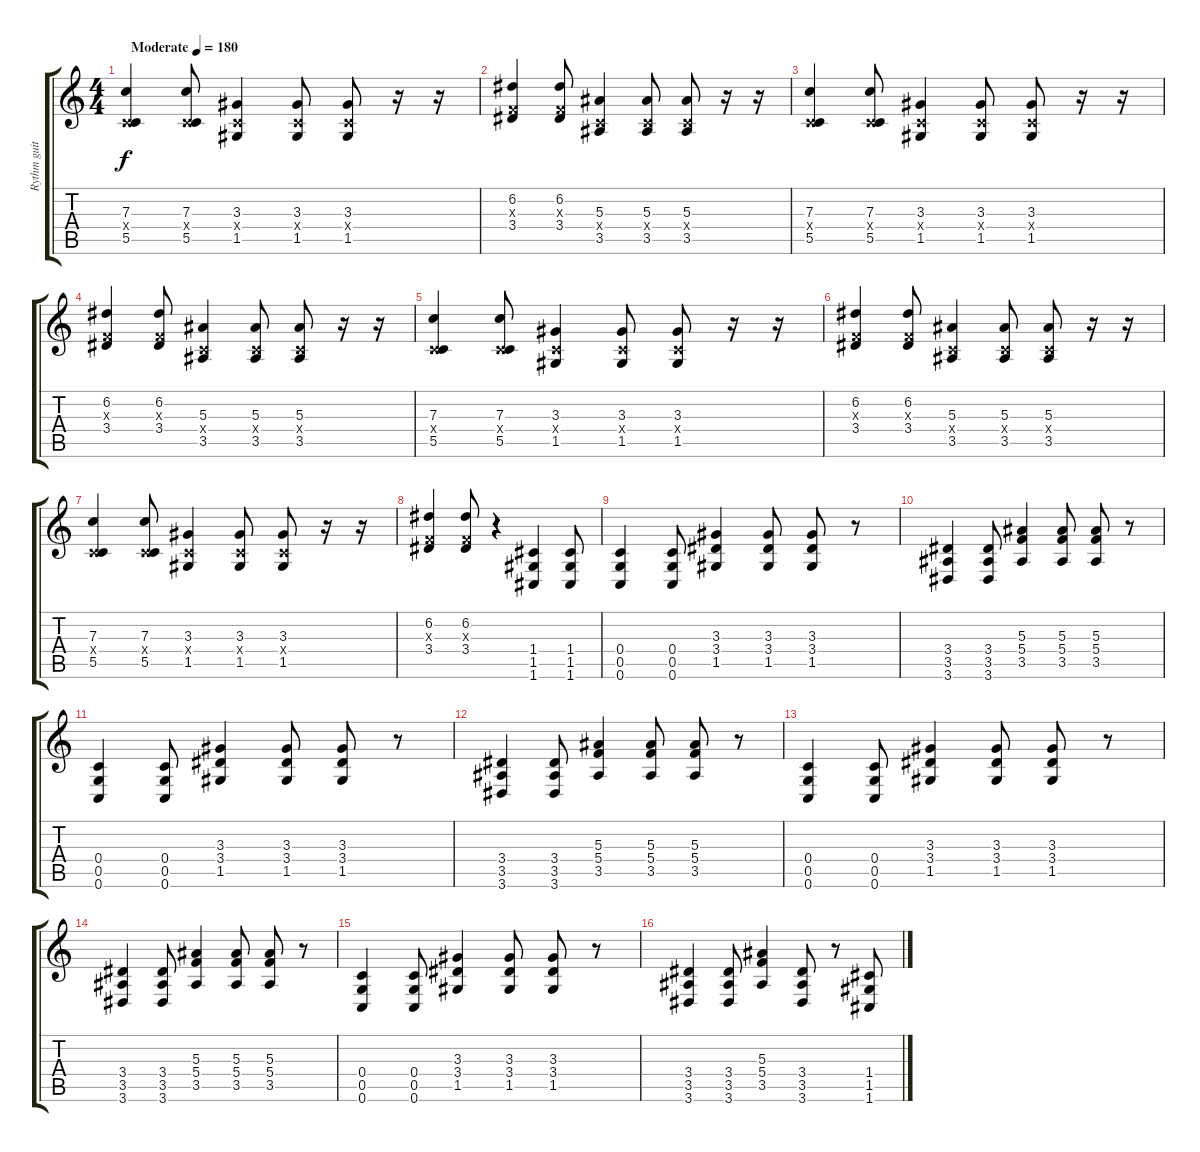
\track ("Rythm guitar" "Rythm guit") {instrument distortionguitar}
\staff {score tabs}
\tuning (D4 A3 F3 C3 G2 C2) {hide}
\ts (4 4)
\tempo (180 "Moderate")
\clef g2
\ks c
(7.3 0.4{x} 5.5).4{dy f instrument distortionguitar} (7.3 0.4{x} 5.5).8 (3.3 0.4{x} 1.5).4 (3.3 0.4{x} 1.5).8 (3.3 0.4{x} 1.5).8 r.16 r.16 |
(6.2 0.3{x} 3.4).4 (6.2 0.3{x} 3.4).8 (5.3 0.4{x} 3.5).4 (5.3 0.4{x} 3.5).8 (5.3 0.4{x} 3.5).8 r.16 r.16 |
(7.3 0.4{x} 5.5).4 (7.3 0.4{x} 5.5).8 (3.3 0.4{x} 1.5).4 (3.3 0.4{x} 1.5).8 (3.3 0.4{x} 1.5).8 r.16 r.16 |
(6.2 0.3{x} 3.4).4 (6.2 0.3{x} 3.4).8 (5.3 0.4{x} 3.5).4 (5.3 0.4{x} 3.5).8 (5.3 0.4{x} 3.5).8 r.16 r.16 |
(7.3 0.4{x} 5.5).4 (7.3 0.4{x} 5.5).8 (3.3 0.4{x} 1.5).4 (3.3 0.4{x} 1.5).8 (3.3 0.4{x} 1.5).8 r.16 r.16 |
(6.2 0.3{x} 3.4).4 (6.2 0.3{x} 3.4).8 (5.3 0.4{x} 3.5).4 (5.3 0.4{x} 3.5).8 (5.3 0.4{x} 3.5).8 r.16 r.16 |
(7.3 0.4{x} 5.5).4 (7.3 0.4{x} 5.5).8 (3.3 0.4{x} 1.5).4 (3.3 0.4{x} 1.5).8 (3.3 0.4{x} 1.5).8 r.16 r.16 |
(6.2 0.3{x} 3.4).4 (6.2 0.3{x} 3.4).8 r.4 (1.4 1.5 1.6).4 (1.4 1.5 1.6).8 |
(0.4 0.5 0.6).4 (0.4 0.5 0.6).8 (3.3 3.4 1.5).4 (3.3 3.4 1.5).8 (3.3 3.4 1.5).8 r.8 |
(3.4 3.5 3.6).4 (3.4 3.5 3.6).8 (5.3 5.4 3.5).4 (5.3 5.4 3.5).8 (5.3 5.4 3.5).8 r.8 |
(0.4 0.5 0.6).4 (0.4 0.5 0.6).8 (3.3 3.4 1.5).4 (3.3 3.4 1.5).8 (3.3 3.4 1.5).8 r.8 |
(3.4 3.5 3.6).4 (3.4 3.5 3.6).8 (5.3 5.4 3.5).4 (5.3 5.4 3.5).8 (5.3 5.4 3.5).8 r.8 |
(0.4 0.5 0.6).4 (0.4 0.5 0.6).8 (3.3 3.4 1.5).4 (3.3 3.4 1.5).8 (3.3 3.4 1.5).8 r.8 |
(3.4 3.5 3.6).4 (3.4 3.5 3.6).8 (5.3 5.4 3.5).4 (5.3 5.4 3.5).8 (5.3 5.4 3.5).8 r.8 |
(0.4 0.5 0.6).4 (0.4 0.5 0.6).8 (3.3 3.4 1.5).4 (3.3 3.4 1.5).8 (3.3 3.4 1.5).8 r.8 |
(3.4 3.5 3.6).4 (3.4 3.5 3.6).8 (5.3 5.4 3.5).4 (3.4 3.5 3.6).8 r.8 (1.4 1.5 1.6).8
